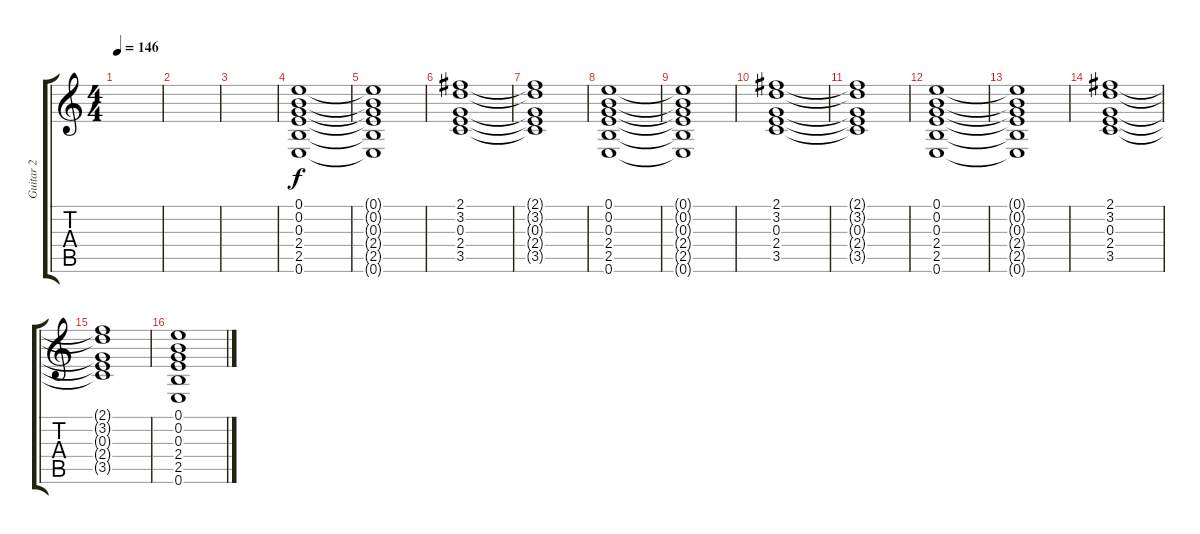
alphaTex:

\track ("Guitar 2" "Guitar 2") {instrument overdrivenguitar}
\staff {score tabs}
\tuning (E4 B3 G3 D3 A2 E2) {hide}
\ts (4 4)
\tempo 146
\clef g2
\ks c
|
|
|
(0.1 0.2 0.3 2.4 2.5 0.6).1{volume 8} |
(0.1{t} 0.2{t} 0.3{t} 2.4{t} 2.5{t} 0.6{t}).1 |
(2.1 3.2 0.3 2.4 3.5).1 |
(2.1{t} 3.2{t} 0.3{t} 2.4{t} 3.5{t}).1 |
(0.1 0.2 0.3 2.4 2.5 0.6).1 |
(0.1{t} 0.2{t} 0.3{t} 2.4{t} 2.5{t} 0.6{t}).1 |
(2.1 3.2 0.3 2.4 3.5).1 |
(2.1{t} 3.2{t} 0.3{t} 2.4{t} 3.5{t}).1 |
(0.1 0.2 0.3 2.4 2.5 0.6).1 |
(0.1{t} 0.2{t} 0.3{t} 2.4{t} 2.5{t} 0.6{t}).1 |
(2.1 3.2 0.3 2.4 3.5).1 |
(2.1{t} 3.2{t} 0.3{t} 2.4{t} 3.5{t}).1 |
(0.1 0.2 0.3 2.4 2.5 0.6).1
